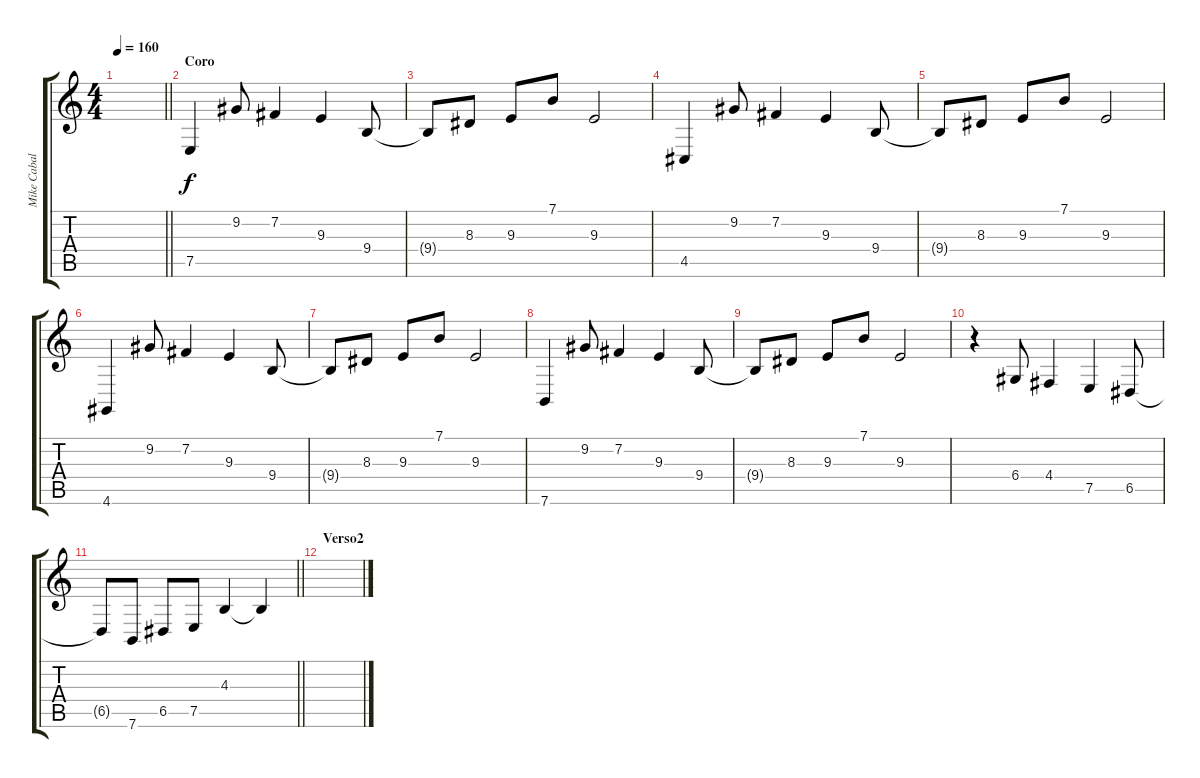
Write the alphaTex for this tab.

\track ("Mike Caballero" "Mike Cabal") {instrument lead2sawtooth}
\staff {score tabs}
\tuning (E4 B3 G3 D3 A2 E2) {hide}
\ts (4 4)
\tempo 160
\clef g2
\barLineRight lightlight
\ks c
|
\section ("" "Coro")
7.5.4{volume 10} 9.2.8 7.2.4 9.3.4 9.4.8 |
9.4{t}.8 8.3.8 9.3.8 7.1.8 9.3.2 |
4.5.4 9.2.8 7.2.4 9.3.4 9.4.8 |
9.4{t}.8 8.3.8 9.3.8 7.1.8 9.3.2 |
4.6.4 9.2.8 7.2.4 9.3.4 9.4.8 |
9.4{t}.8 8.3.8 9.3.8 7.1.8 9.3.2 |
7.6.4 9.2.8 7.2.4 9.3.4 9.4.8 |
9.4{t}.8 8.3.8 9.3.8 7.1.8 9.3.2 |
r.4{volume 13} 6.4.8 4.4.4 7.5.4 6.5.8 |
\barLineRight lightlight
6.5{t}.8 7.6.8 6.5.8 7.5.8 4.3.4 4.3{t}.4 |
\section ("" "Verso2")
